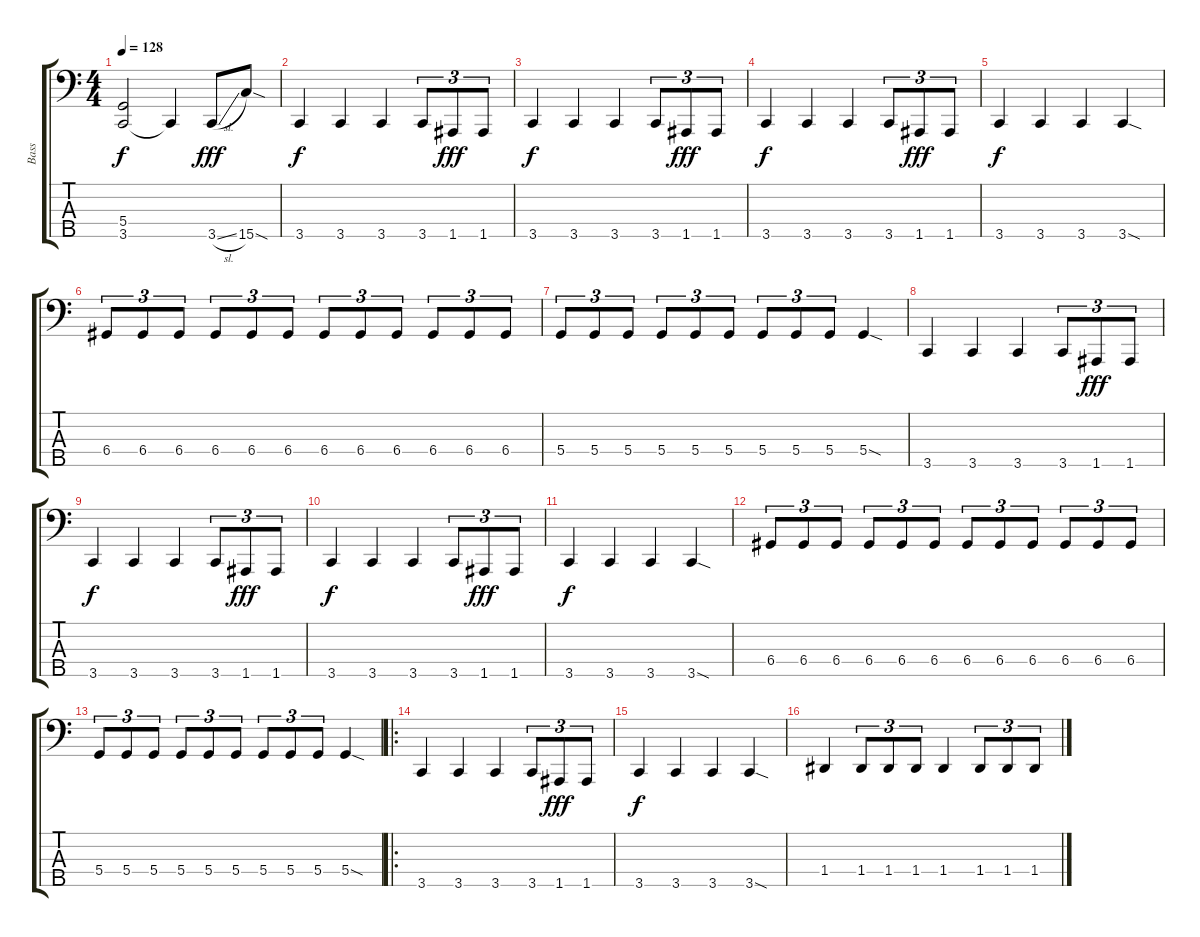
\track ("Bass" "Bass") {instrument electricbassfinger}
\staff {score tabs}
\tuning (F2 C2 G1 D1 A0) {hide}
\ts (4 4)
\tempo 128
\clef f4
\ks c
(5.4{t} 3.5{t}).2{dy f} 3.5{t}.4 3.5{sl}.8{dy fff} 15.5{sod}.8 |
3.5.4{dy f} 3.5.4 3.5.4 3.5.8{tu (3 2)} 1.5.8{tu (3 2) dy fff} 1.5.8{tu (3 2)} |
3.5.4{dy f} 3.5.4 3.5.4 3.5.8{tu (3 2)} 1.5.8{tu (3 2) dy fff} 1.5.8{tu (3 2)} |
3.5.4{dy f} 3.5.4 3.5.4 3.5.8{tu (3 2)} 1.5.8{tu (3 2) dy fff} 1.5.8{tu (3 2)} |
3.5.4{dy f} 3.5.4 3.5.4 3.5{sod}.4 |
6.4.8{tu (3 2)} 6.4.8{tu (3 2)} 6.4.8{tu (3 2)} 6.4.8{tu (3 2)} 6.4.8{tu (3 2)} 6.4.8{tu (3 2)} 6.4.8{tu (3 2)} 6.4.8{tu (3 2)} 6.4.8{tu (3 2)} 6.4.8{tu (3 2)} 6.4.8{tu (3 2)} 6.4.8{tu (3 2)} |
5.4.8{tu (3 2)} 5.4.8{tu (3 2)} 5.4.8{tu (3 2)} 5.4.8{tu (3 2)} 5.4.8{tu (3 2)} 5.4.8{tu (3 2)} 5.4.8{tu (3 2)} 5.4.8{tu (3 2)} 5.4.8{tu (3 2)} 5.4{sod}.4 |
3.5.4 3.5.4 3.5.4 3.5.8{tu (3 2)} 1.5.8{tu (3 2) dy fff} 1.5.8{tu (3 2)} |
3.5.4{dy f} 3.5.4 3.5.4 3.5.8{tu (3 2)} 1.5.8{tu (3 2) dy fff} 1.5.8{tu (3 2)} |
3.5.4{dy f} 3.5.4 3.5.4 3.5.8{tu (3 2)} 1.5.8{tu (3 2) dy fff} 1.5.8{tu (3 2)} |
3.5.4{dy f} 3.5.4 3.5.4 3.5{sod}.4 |
6.4.8{tu (3 2)} 6.4.8{tu (3 2)} 6.4.8{tu (3 2)} 6.4.8{tu (3 2)} 6.4.8{tu (3 2)} 6.4.8{tu (3 2)} 6.4.8{tu (3 2)} 6.4.8{tu (3 2)} 6.4.8{tu (3 2)} 6.4.8{tu (3 2)} 6.4.8{tu (3 2)} 6.4.8{tu (3 2)} |
5.4.8{tu (3 2)} 5.4.8{tu (3 2)} 5.4.8{tu (3 2)} 5.4.8{tu (3 2)} 5.4.8{tu (3 2)} 5.4.8{tu (3 2)} 5.4.8{tu (3 2)} 5.4.8{tu (3 2)} 5.4.8{tu (3 2)} 5.4{sod}.4 |
\ro
3.5.4 3.5.4 3.5.4 3.5.8{tu (3 2)} 1.5.8{tu (3 2) dy fff} 1.5.8{tu (3 2)} |
3.5.4{dy f} 3.5.4 3.5.4 3.5{sod}.4 |
1.4.4 1.4.8{tu (3 2)} 1.4.8{tu (3 2)} 1.4.8{tu (3 2)} 1.4.4 1.4.8{tu (3 2)} 1.4.8{tu (3 2)} 1.4.8{tu (3 2)}
